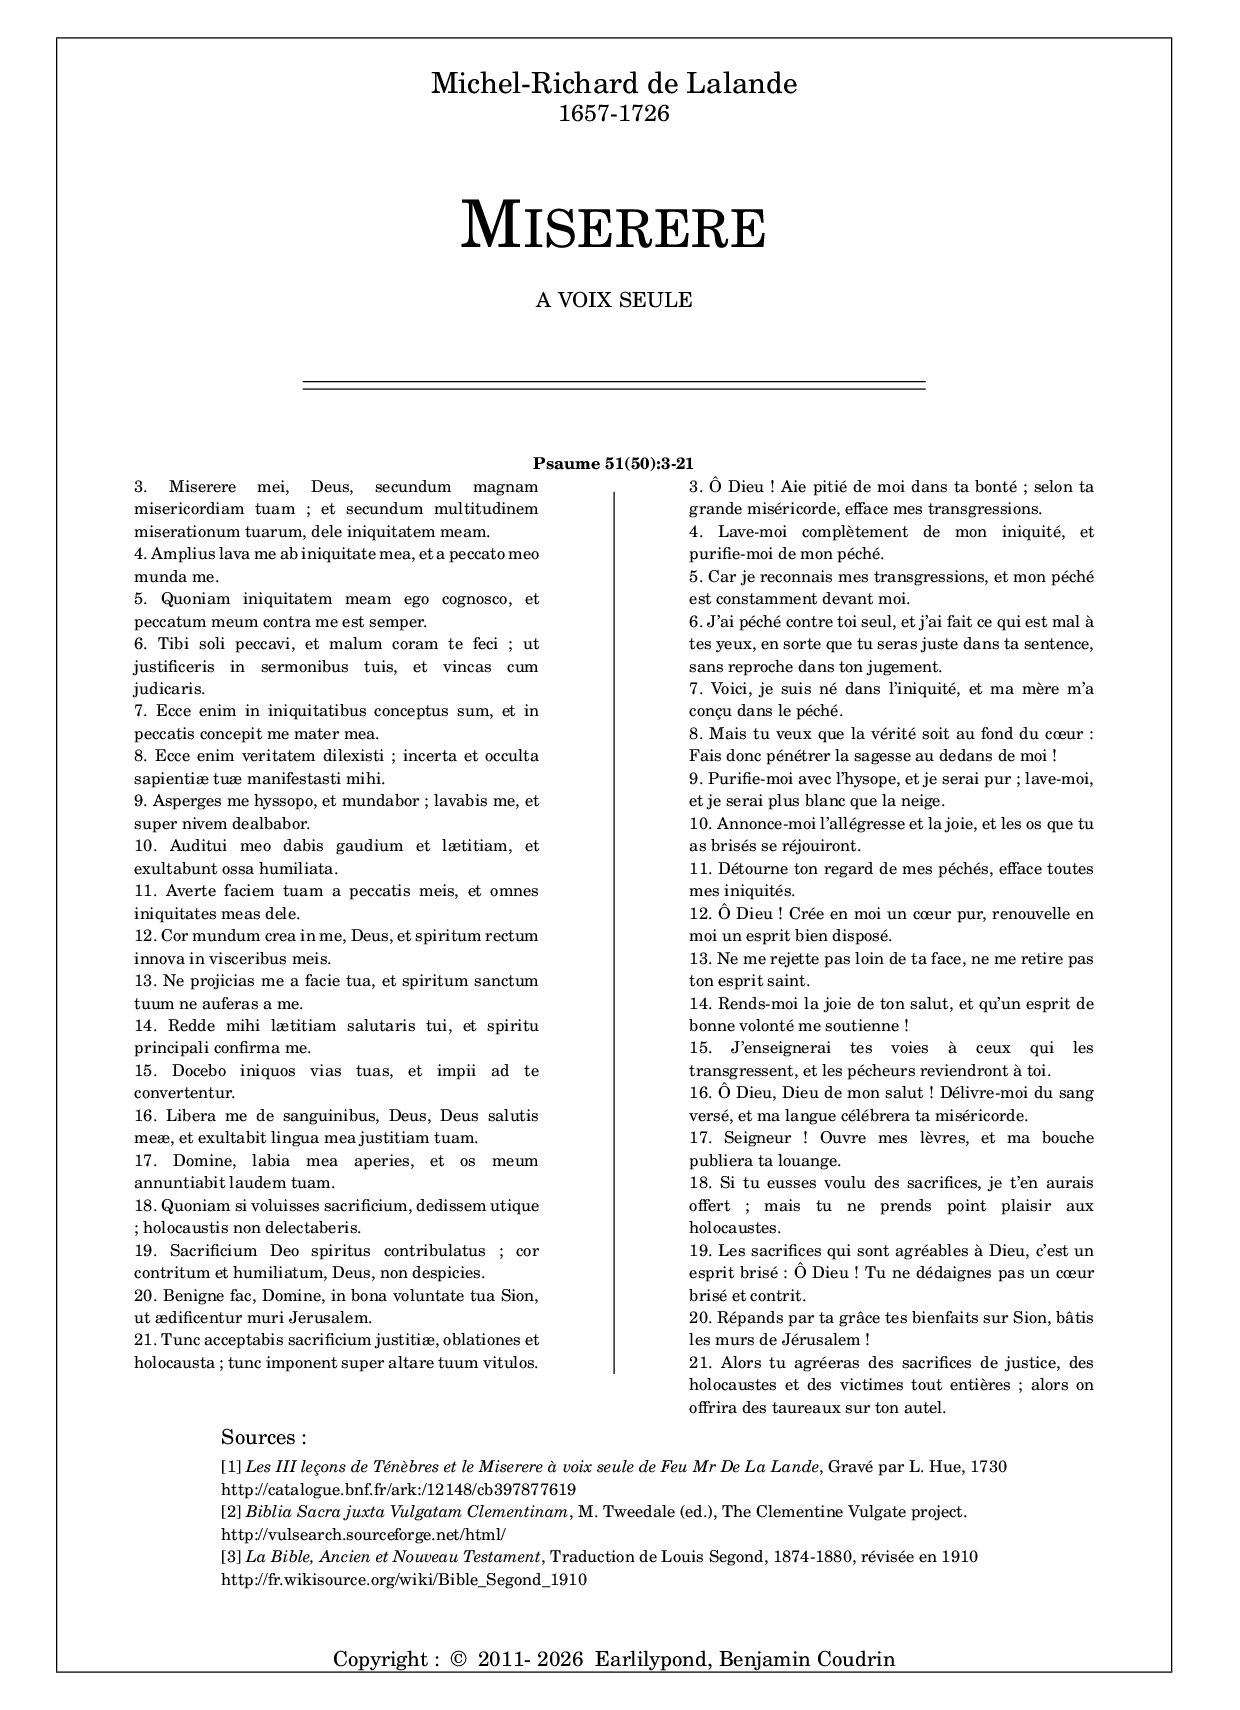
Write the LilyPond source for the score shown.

%%  miserereS87.ly
%%  This file is part of the Earlilypond project
%%  
%%  Copyright (c) 2013 Benjamin Coudrin <benjamin.coudrin@gmail.com>
%%                All Rights Reserved
%%
%%  This program is free software. It comes without any warranty, to
%%  the extent permitted by applicable law. You can redistribute it
%%  and/or modify it under the terms of the Do What The Fuck You Want
%%  To Public License, Version 2, as published by Sam Hocevar. See
%%  http://sam.zoy.org/wtfpl/COPYING for more details.

\version "2.16.2"
%%  format.ily
%%  This file is part of the Earlilypond project
%%  
%%  Copyright (c) 2013 Benjamin Coudrin <benjamin.coudrin@gmail.com>
%%                All Rights Reserved
%%
%%  This program is free software. It comes without any warranty, to
%%  the extent permitted by applicable law. You can redistribute it
%%  and/or modify it under the terms of the Do What The Fuck You Want
%%  To Public License, Version 2, as published by Sam Hocevar. See
%%  http://sam.zoy.org/wtfpl/COPYING for more details.

% Common includes
#(ly:set-option 'relative-includes #t)
%%  fonts.ily
%%  This file is part of the Earlilypond project
%%  
%%  Copyright (c) 2013 Benjamin Coudrin <benjamin.coudrin@gmail.com>
%%                All Rights Reserved
%%
%%  This program is free software. It comes without any warranty, to
%%  the extent permitted by applicable law. You can redistribute it
%%  and/or modify it under the terms of the Do What The Fuck You Want
%%  To Public License, Version 2, as published by Sam Hocevar. See
%%  http://sam.zoy.org/wtfpl/COPYING for more details.

% Default fonts
\paper  {
  #(define fonts
    (set-global-fonts
      #:music "scorlatti"
      #:brace "scorlatti"
      #:roman "Century Schoolbook L"
      #:sans "Nimbus Sans"
      #:typewriter "Luxi Mono"
      #:factor (/ staff-height pt 20)
  ))
}

%%  titles.ily
%%  This file is part of the Earlilypond project
%%  
%%  Copyright (c) 2013 Benjamin Coudrin <benjamin.coudrin@gmail.com>
%%                All Rights Reserved
%%
%%  This program is free software. It comes without any warranty, to
%%  the extent permitted by applicable law. You can redistribute it
%%  and/or modify it under the terms of the Do What The Fuck You Want
%%  To Public License, Version 2, as published by Sam Hocevar. See
%%  http://sam.zoy.org/wtfpl/COPYING for more details.

\include "tweaks.ily"

%% Copyright Notice
currentYear = #(strftime "%Y" (localtime (current-time)))
publisherDefault = \markup { "Copyright : " \char ##x00A9 " 2011-" \currentYear " Earlilypond" }

%% Default values
\header {
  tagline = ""
  publisher = \publisherDefault
}

%% Titles Templates
%%%%%%%%%%%%%%%%%%%%%%%%%%%%%%

%% Book front page
%% Requires (in header) :
%%   - composer
%%   - composerDate (birth-death)
%%   - title
%%   - subtitle
%%   - opus
%%   - instrument
%%   - publisher
titlePageMarkup = \markup \abs-fontsize #10 \column {
  \vspace #1
  \fill-line { \fontsize #4 \fromproperty #'header:composer }
  \vspace #1
  \fill-line { \fontsize #2 \fromproperty #'header:composerDate }
  \vspace #10
  \fill-line { \fontsize #10 \bold \fromproperty #'header:title }
  \vspace #1
  \fill-line { \fontsize #1 \bold \fromproperty #'header:subtitle }
  %\vspace #1
  %\fill-line { \postscript #"-20 0 moveto 40 0 rlineto stroke" }
  \vspace #3
  \fill-line { \fontsize #6 \bold \fromproperty #'header:opus }
  \vspace #3
  \fill-line { \fontsize #6 \bold \fromproperty #'header:instrument }
  %\vspace #3
  %\fill-line { \epsfile #X #40 #"ortiz.eps" }    
  \vspace #8
  \fill-line { \concat { \publisherDefault ", " \fromproperty #'header:editor } }
}

%% piece front page
%% Requires (in header) :
%%   - composer
%%   - composerDate (birth-death)
%%   - title
%%   - subtitle
%%   - opus
%%   - publisher
%%   - sources
%%   - notes
pieceFrontPageMarkup = \markup \abs-fontsize #10 \box { \column {
  \vspace #1
  \fill-line { \fontsize #3 \fromproperty #'header:composer }
  \fill-line { \override #'(font-family . Nimbus) \fontsize #1 \fromproperty #'header:composerDate }
  \vspace #2.5
  \fill-line { \fontsize #10 \caps { \fromproperty #'header:title } }
  \vspace #1
  \fill-line { \fontsize #2 \caps {\fromproperty #'header:subtitle } }
  \vspace #1.5
  \fill-line { \postscript #"-30 0 moveto 60 0 rlineto stroke" }
  \fill-line { \postscript #"-30 2 moveto 60 0 rlineto stroke" }
  \vspace #1
  \fill-line { \fontsize #-2 \fromproperty #'header:notes }
  \vspace #0.5
  \fill-line { \left-column { "Sources : " \fontsize #-2 \fromproperty #'header:sources } }
  \vspace #2
  \fill-line { \concat { \publisherDefault ", " \fromproperty #'header:editor } }
} }


% Paper settings
#(set-default-paper-size "a4")
\paper {
  line-width    = 188\mm
  left-margin   = 10\mm
  top-margin    = 10\mm
  bottom-margin = 20\mm
  ragged-last-bottom = ##t 
  ragged-bottom = ##f
  annotate-spacing = ##f
  #(define page-breaking ly:page-turn-breaking)
}

%%  psalm51.ly
%%  This file is part of the Earlilypond project
%%  
%%  Copyright (c) 2013 Benjamin Coudrin <benjamin.coudrin@gmail.com>
%%                All Rights Reserved
%%
%%  This program is free software. It comes without any warranty, to
%%  the extent permitted by applicable law. You can redistribute it
%%  and/or modify it under the terms of the Do What The Fuck You Want
%%  To Public License, Version 2, as published by Sam Hocevar. See
%%  http://sam.zoy.org/wtfpl/COPYING for more details.

latinPsalm = \markup {\justify-string
    #"3. Miserere mei, Deus, secundum
    magnam misericordiam tuam ;
    et secundum multitudinem miserationum
    tuarum, dele iniquitatem meam.


    4. Amplius lava me ab iniquitate mea,
    et a peccato meo munda me.

   
    5. Quoniam iniquitatem meam ego cognosco,
    et peccatum meum contra me est semper.


    6. Tibi soli peccavi, et malum coram te feci ;
    ut justificeris in sermonibus tuis,
    et vincas cum judicaris.


    7. Ecce enim in iniquitatibus conceptus
    sum, et in peccatis concepit me mater mea.


    8. Ecce enim veritatem dilexisti ; incerta
    et occulta sapientiæ tuæ manifestasti mihi.


    9. Asperges me hyssopo, et mundabor ; lavabis
    me, et super nivem dealbabor.
    
    
    10. Auditui meo dabis gaudium et lætitiam,
    et exultabunt ossa humiliata.
    
    
    11. Averte faciem tuam a peccatis meis,
    et omnes iniquitates meas dele.
    
    
    12. Cor mundum crea in me, Deus,
    et spiritum rectum innova in visceribus meis.
    
    
    13. Ne projicias me a facie tua,
    et spiritum sanctum tuum ne auferas a me.
    
    
    14. Redde mihi lætitiam salutaris tui,
    et spiritu principali confirma me.
    
    
    15. Docebo iniquos vias tuas,
    et impii ad te convertentur.
    
    
    16. Libera me de sanguinibus, Deus, Deus salutis meæ,
    et exultabit lingua mea justitiam tuam.
    
    
    17. Domine, labia mea aperies,
    et os meum annuntiabit laudem tuam.
    
    
    18. Quoniam si voluisses sacrificium, dedissem utique ;
    holocaustis non delectaberis.
    
    
    19. Sacrificium Deo spiritus contribulatus ;
    cor contritum et humiliatum, Deus, non despicies.
    
    
    20. Benigne fac, Domine, in bona voluntate tua Sion,
    ut ædificentur muri Jerusalem.
    
    
    21. Tunc acceptabis sacrificium justitiæ, oblationes et holocausta ;
    tunc imponent super altare tuum vitulos."
}

frenchPsalm = \markup {\justify-string
    #"3. Ô Dieu ! Aie pitié de moi dans ta bonté ;
    selon ta grande miséricorde, efface mes transgressions.
    
    
    4. Lave-moi complètement de mon iniquité,
    et purifie-moi de mon péché.
    
    
    5. Car je reconnais mes transgressions,
    et mon péché est constamment devant moi.
    
    
    6. J’ai péché contre toi seul,
    et j’ai fait ce qui est mal à tes yeux,
    en sorte que tu seras juste dans ta sentence,
    sans reproche dans ton jugement.
    
    
    7. Voici, je suis né dans l’iniquité,
    et ma mère m’a conçu dans le péché.
    
    
    8. Mais tu veux que la vérité soit au fond du cœur :
    Fais donc pénétrer la sagesse au dedans de moi !
    
    
    9. Purifie-moi avec l’hysope, et je serai pur ;
    lave-moi, et je serai plus blanc que la neige.
    
    
    10. Annonce-moi l’allégresse et la joie,
    et les os que tu as brisés se réjouiront.
    
    
    11. Détourne ton regard de mes péchés,
    efface toutes mes iniquités.
    
    
    12. Ô Dieu ! Crée en moi un cœur pur,
    renouvelle en moi un esprit bien disposé.
    
    
    13. Ne me rejette pas loin de ta face,
    ne me retire pas ton esprit saint.
    
    
    14. Rends-moi la joie de ton salut,
    et qu’un esprit de bonne volonté me soutienne !
    
    
    15. J’enseignerai tes voies à ceux qui les transgressent,
    et les pécheurs reviendront à toi.
    
    
    16. Ô Dieu, Dieu de mon salut ! Délivre-moi du sang versé,
    et ma langue célébrera ta miséricorde.
    
    
    17. Seigneur ! Ouvre mes lèvres,
    et ma bouche publiera ta louange.
    
    
    18. Si tu eusses voulu des sacrifices, je t’en aurais offert ;
    mais tu ne prends point plaisir aux holocaustes.
    
    
    19. Les sacrifices qui sont agréables à Dieu, c’est un esprit brisé :
    Ô Dieu ! Tu ne dédaignes pas un cœur brisé et contrit.
    
    
    20. Répands par ta grâce tes bienfaits sur Sion,
    bâtis les murs de Jérusalem !
    
    
    21. Alors tu agréeras des sacrifices de justice,
    des holocaustes et des victimes tout entières ;
    alors on offrira des taureaux sur ton autel."
}




% Front page
\bookpart {
  \header {
    composer = "Michel-Richard de Lalande"
    composerDate = "1657-1726"
    date = "1730"
    title = "Miserere"
    subtitle = "a voix seule"
    opus = ""
    editor = "Benjamin Coudrin"
    sources = \markup \left-column {
      \concat {"[1] " \italic "Les III leçons de Ténèbres et le Miserere à voix seule de Feu Mr De La Lande" ", Gravé par L. Hue, 1730"}
      \with-url #"http://catalogue.bnf.fr/ark:/12148/cb397877619" "http://catalogue.bnf.fr/ark:/12148/cb397877619"
      \concat {"[2] " \italic "Biblia Sacra juxta Vulgatam Clementinam" ", M. Tweedale (ed.), The Clementine Vulgate project." }
      \with-url #"http://vulsearch.sourceforge.net/html/" "http://vulsearch.sourceforge.net/html/"
      \concat {"[3] " \italic "La Bible, Ancien et Nouveau Testament" ", Traduction de Louis Segond, 1874-1880, révisée en 1910"}
    \with-url #"http://fr.wikisource.org/wiki/Bible_Segond_1910" "http://fr.wikisource.org/wiki/Bible_Segond_1910"
    }
    notes = \markup {
      \center-column {
        \bold {"Psaume 51(50):3-21"}
        \fill-line {
          \hspace #1
          \override #'(line-width . 39)
          \latinPsalm
          \postscript #"0 0 moveto 0 -85 rlineto stroke"
          \override #'(line-width . 39)
          \frenchPsalm
          \hspace #1
        }
      }
    }
  }
  
  \paper {
    bookTitleMarkup = \pieceFrontPageMarkup
  }
  \markup\null
}

% Music
